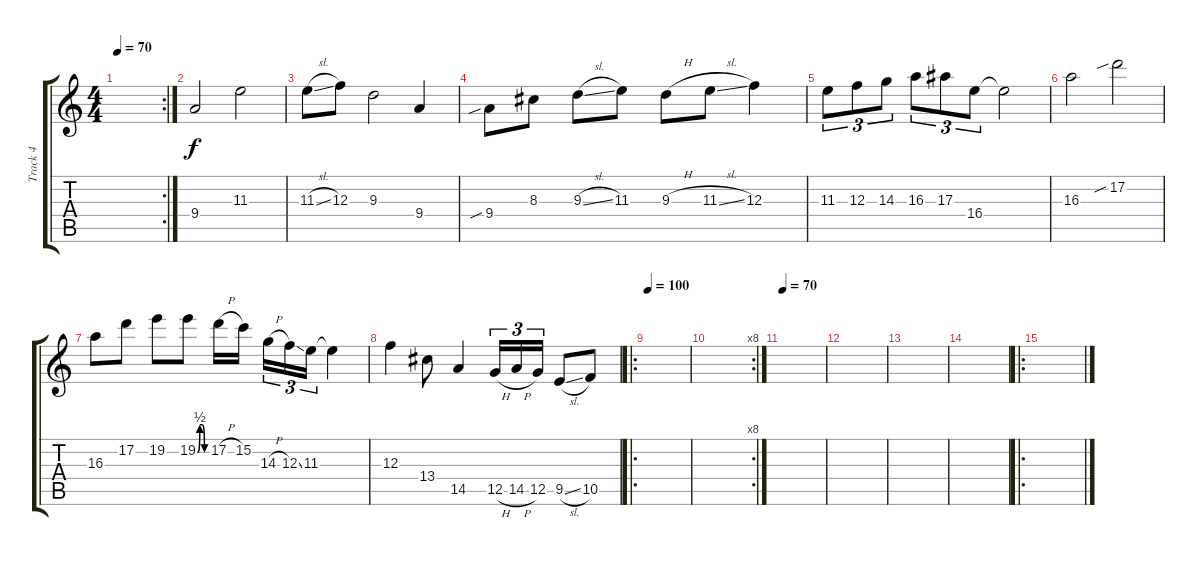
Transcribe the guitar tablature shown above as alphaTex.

\track ("Track 4" "Track 4") {instrument electricguitarjazz}
\staff {score tabs}
\tuning (D4 A3 F3 C3 G2 D2) {hide}
\rc 2
\ts (4 4)
\tempo 70
\clef g2
\ks c
|
9.4.2 11.3.2 |
11.3{sl}.8 12.3.8 9.3.2 9.4.4 |
9.4{sib}.8 8.3.8 9.3{sl}.8 11.3.8 9.3{h}.8 11.3{sl}.8 12.3.4 |
11.3.8{tu (3 2)} 12.3.8{tu (3 2)} 14.3.8{tu (3 2)} 16.3.8{tu (3 2)} 17.3.8{tu (3 2)} 16.4.8{tu (3 2)} 16.4{t}.2 |
16.3.2 17.2{sib}.2 |
16.3.8 17.2.8 19.2.8 19.2{be (custom 0 0 15 2 30 2 45 0 60 0)}.8 17.2{h}.16 15.2.16{beam splitsecondary} 14.3{h}.16{tu (3 2)} 12.3{ss}.16{tu (3 2)} 11.3.16{tu (3 2)} 11.3{t}.4 |
12.3.4 13.4.8 14.5.4 12.5{h}.16{tu (3 2)} 14.5{h}.16{tu (3 2)} 12.5.16{tu (3 2)} 9.5{sl}.8 10.5.8 |
\ro
\tempo 100
|
\rc 8
|
\tempo 70
|
|
|
|
\ro
